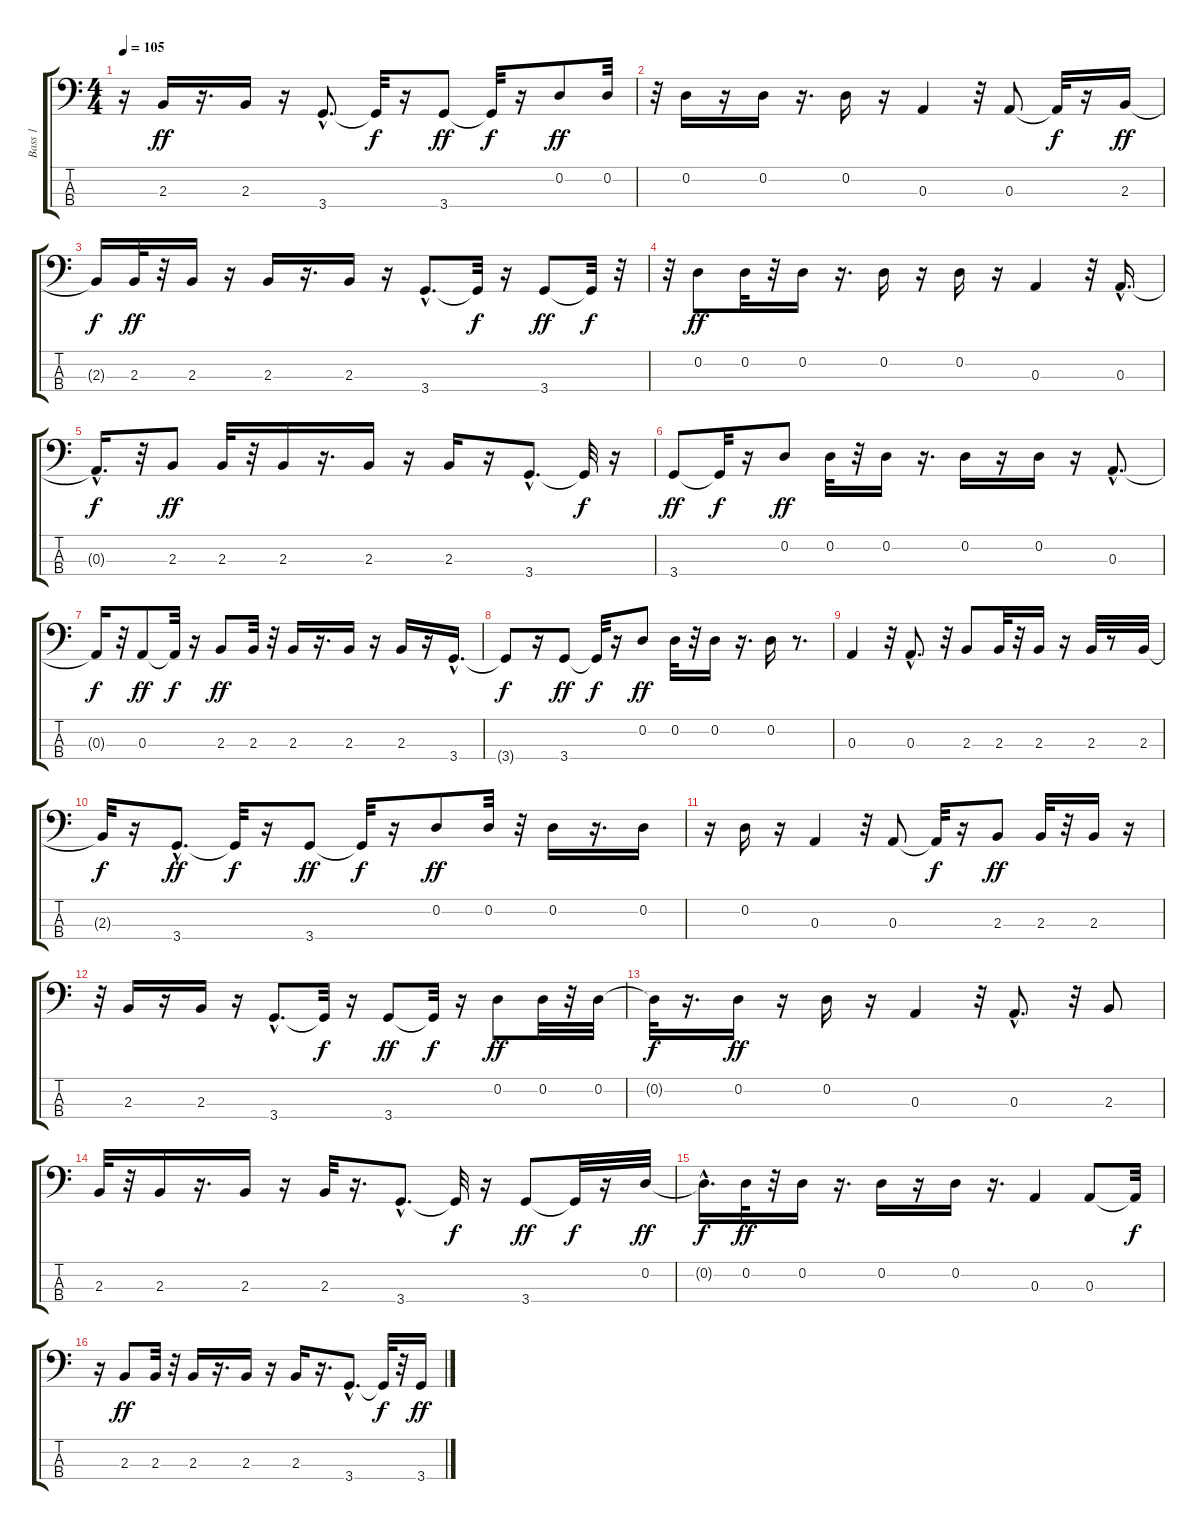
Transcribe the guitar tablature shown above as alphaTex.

\track ("Bass 1" "Bass 1") {instrument electricbassfinger}
\staff {score tabs}
\tuning (G2 D2 A1 E1) {hide}
\ts (4 4)
\tempo 105
\clef f4
\ks c
r.16{dy ff} 2.3.16 r.16{d} 2.3.16 r.16 3.4{hac}.8{d} 3.4{t}.32{dy f} r.16 3.4.8{dy ff} 3.4{t}.32{dy f} r.16 0.2.8{dy ff} 0.2.32 |
r.32 0.2.16 r.16 0.2.16 r.16{d} 0.2.16 r.16 0.3.4 r.32 0.3.8 0.3{t}.32{dy f} r.16 2.3.16{dy ff} |
2.3{t}.16{dy f} 2.3.32{dy ff} r.32 2.3.16 r.16 2.3.16 r.16{d} 2.3.16 r.16 3.4{hac}.8{d} 3.4{t}.32{dy f} r.16 3.4.8{dy ff} 3.4{t}.32{dy f} r.32 |
r.32 0.2.8{dy ff} 0.2.32 r.32 0.2.16 r.16{d} 0.2.16 r.16 0.2.16 r.16 0.3.4 r.32 0.3{hac}.16{d} |
0.3{hac t}.16{d dy f} r.32 2.3.8{dy ff} 2.3.32 r.32 2.3.16 r.16{d} 2.3.16 r.16 2.3.16 r.16 3.4{hac}.8{d} 3.4{t}.32{dy f} r.16 |
3.4.8{dy ff} 3.4{t}.32{dy f} r.16 0.2.8{dy ff} 0.2.32 r.32 0.2.16 r.16{d} 0.2.16 r.16 0.2.16 r.16 0.3{hac}.8{d} |
0.3{t}.16{dy f} r.32 0.3.8{dy ff} 0.3{t}.32{dy f} r.16 2.3.8{dy ff} 2.3.32 r.32 2.3.16 r.16{d} 2.3.16 r.16 2.3.16 r.16 3.4{hac}.16{d} |
3.4{t}.8{dy f} r.16 3.4.8{dy ff} 3.4{t}.32{dy f} r.16 0.2.8{dy ff} 0.2.32 r.32 0.2.16 r.16{d} 0.2.16 r.8{d} |
0.3.4 r.32 0.3{hac}.8{d} r.32 2.3.8 2.3.32 r.32 2.3.16 r.16 2.3.32 r.8 2.3.32 |
2.3{t}.32{dy f} r.16 3.4{hac}.8{d dy ff} 3.4{t}.32{dy f} r.16 3.4.8{dy ff} 3.4{t}.32{dy f} r.16 0.2.8{dy ff} 0.2.32 r.32 0.2.16 r.16{d} 0.2.16 |
r.16 0.2.16 r.16 0.3.4 r.32 0.3.8 0.3{t}.32{dy f} r.16 2.3.8{dy ff} 2.3.32 r.32 2.3.16 r.16 |
r.32 2.3.16 r.16 2.3.16 r.16 3.4{hac}.8{d} 3.4{t}.32{dy f} r.16 3.4.8{dy ff} 3.4{t}.32{dy f} r.16 0.2.8{dy ff} 0.2.32 r.32 0.2.32 |
0.2{t}.32{dy f} r.16{d} 0.2.16{dy ff} r.16 0.2.16 r.16 0.3.4 r.32 0.3{hac}.8{d} r.32 2.3.8 |
2.3.32 r.32 2.3.16 r.16{d} 2.3.16 r.16 2.3.32 r.16{d} 3.4{hac}.8{d} 3.4{t}.32{dy f} r.16 3.4.8{dy ff} 3.4{t}.32{dy f} r.16 0.2.32{dy ff} |
0.2{hac t}.16{d dy f} 0.2.32{dy ff} r.32 0.2.16 r.16{d} 0.2.16 r.16 0.2.16 r.16{d} 0.3.4 0.3.8 0.3{t}.32{dy f} |
r.16 2.3.8{dy ff} 2.3.32 r.32 2.3.16 r.16{d} 2.3.16 r.16 2.3.16 r.16{d} 3.4{hac}.8{d} 3.4{t}.32{dy f} r.32 3.4.16{dy ff}
